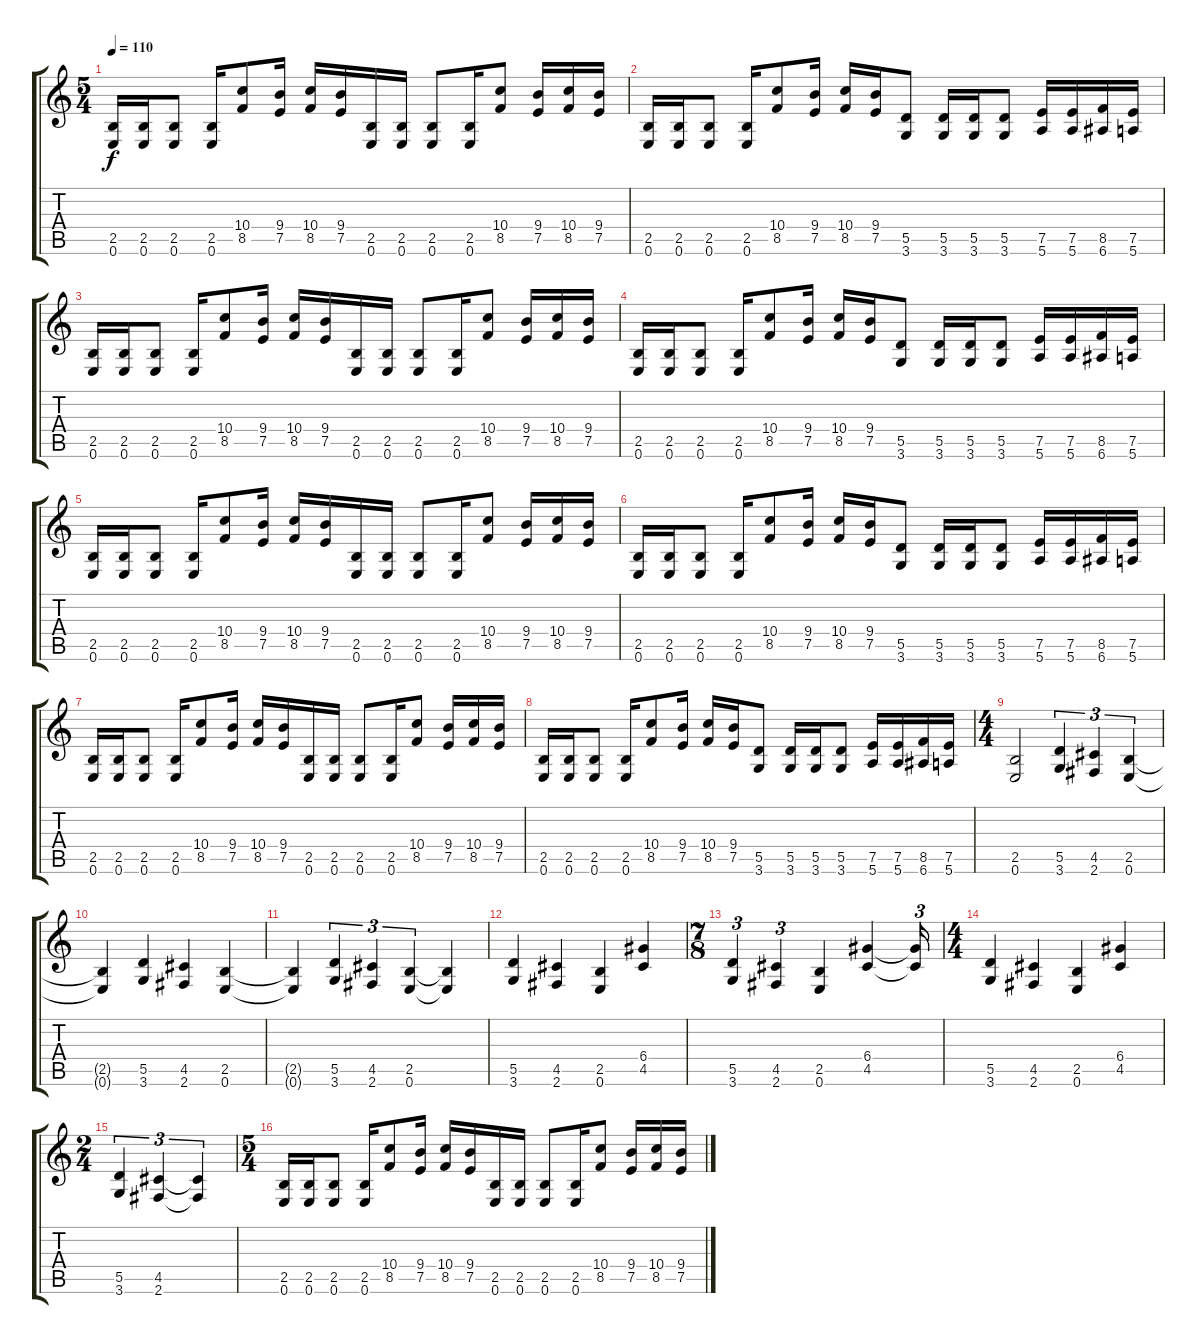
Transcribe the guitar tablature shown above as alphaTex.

\track "" {instrument distortionguitar}
\staff {score tabs}
\tuning (E4 B3 G3 D3 A2 E2) {hide}
\ts (5 4)
\tempo 110
\clef g2
\ks c
(2.5 0.6).16{dy f instrument distortionguitar} (2.5 0.6).16 (2.5 0.6).8 (2.5 0.6).16 (10.4 8.5).8 (9.4 7.5).16 (10.4 8.5).16 (9.4 7.5).16 (2.5 0.6).16 (2.5 0.6).16 (2.5 0.6).8 (2.5 0.6).16 (10.4 8.5).8 (9.4 7.5).16 (10.4 8.5).16 (9.4 7.5).16 |
(2.5 0.6).16 (2.5 0.6).16 (2.5 0.6).8 (2.5 0.6).16 (10.4 8.5).8 (9.4 7.5).16 (10.4 8.5).16 (9.4 7.5).16 (5.5 3.6).8 (5.5 3.6).16 (5.5 3.6).16 (5.5 3.6).8 (7.5 5.6).16 (7.5 5.6).16 (8.5 6.6).16 (7.5 5.6).16 |
(2.5 0.6).16 (2.5 0.6).16 (2.5 0.6).8 (2.5 0.6).16 (10.4 8.5).8 (9.4 7.5).16 (10.4 8.5).16 (9.4 7.5).16 (2.5 0.6).16 (2.5 0.6).16 (2.5 0.6).8 (2.5 0.6).16 (10.4 8.5).8 (9.4 7.5).16 (10.4 8.5).16 (9.4 7.5).16 |
(2.5 0.6).16 (2.5 0.6).16 (2.5 0.6).8 (2.5 0.6).16 (10.4 8.5).8 (9.4 7.5).16 (10.4 8.5).16 (9.4 7.5).16 (5.5 3.6).8 (5.5 3.6).16 (5.5 3.6).16 (5.5 3.6).8 (7.5 5.6).16 (7.5 5.6).16 (8.5 6.6).16 (7.5 5.6).16 |
(2.5 0.6).16 (2.5 0.6).16 (2.5 0.6).8 (2.5 0.6).16 (10.4 8.5).8 (9.4 7.5).16 (10.4 8.5).16 (9.4 7.5).16 (2.5 0.6).16 (2.5 0.6).16 (2.5 0.6).8 (2.5 0.6).16 (10.4 8.5).8 (9.4 7.5).16 (10.4 8.5).16 (9.4 7.5).16 |
(2.5 0.6).16 (2.5 0.6).16 (2.5 0.6).8 (2.5 0.6).16 (10.4 8.5).8 (9.4 7.5).16 (10.4 8.5).16 (9.4 7.5).16 (5.5 3.6).8 (5.5 3.6).16 (5.5 3.6).16 (5.5 3.6).8 (7.5 5.6).16 (7.5 5.6).16 (8.5 6.6).16 (7.5 5.6).16 |
(2.5 0.6).16 (2.5 0.6).16 (2.5 0.6).8 (2.5 0.6).16 (10.4 8.5).8 (9.4 7.5).16 (10.4 8.5).16 (9.4 7.5).16 (2.5 0.6).16 (2.5 0.6).16 (2.5 0.6).8 (2.5 0.6).16 (10.4 8.5).8 (9.4 7.5).16 (10.4 8.5).16 (9.4 7.5).16 |
(2.5 0.6).16 (2.5 0.6).16 (2.5 0.6).8 (2.5 0.6).16 (10.4 8.5).8 (9.4 7.5).16 (10.4 8.5).16 (9.4 7.5).16 (5.5 3.6).8 (5.5 3.6).16 (5.5 3.6).16 (5.5 3.6).8 (7.5 5.6).16 (7.5 5.6).16 (8.5 6.6).16 (7.5 5.6).16 |
\ts (4 4)
(2.5 0.6).2 (5.5 3.6).4{tu (3 2)} (4.5 2.6).4{tu (3 2)} (2.5 0.6).4{tu (3 2)} |
(2.5{t} 0.6{t}).4 (5.5 3.6).4 (4.5 2.6).4 (2.5 0.6).4 |
(2.5{t} 0.6{t}).4 (5.5 3.6).4{tu (3 2)} (4.5 2.6).4{tu (3 2)} (2.5 0.6).4{tu (3 2)} (2.5{t} 0.6{t}).4 |
(5.5 3.6).4 (4.5 2.6).4 (2.5 0.6).4 (6.4 4.5).4 |
\ts (7 8)
(5.5 3.6).4{tu (3 2)} (4.5 2.6).4{tu (3 2)} (2.5 0.6).4 (6.4 4.5).4 (6.4{t} 4.5{t}).16{tu (3 2)} |
\ts (4 4)
(5.5 3.6).4 (4.5 2.6).4 (2.5 0.6).4 (6.4 4.5).4 |
\ts (2 4)
(5.5 3.6).4{tu (3 2)} (4.5 2.6).4{tu (3 2)} (4.5{t} 2.6{t}).4{tu (3 2)} |
\ts (5 4)
(2.5 0.6).16 (2.5 0.6).16 (2.5 0.6).8 (2.5 0.6).16 (10.4 8.5).8 (9.4 7.5).16 (10.4 8.5).16 (9.4 7.5).16 (2.5 0.6).16 (2.5 0.6).16 (2.5 0.6).8 (2.5 0.6).16 (10.4 8.5).8 (9.4 7.5).16 (10.4 8.5).16 (9.4 7.5).16
